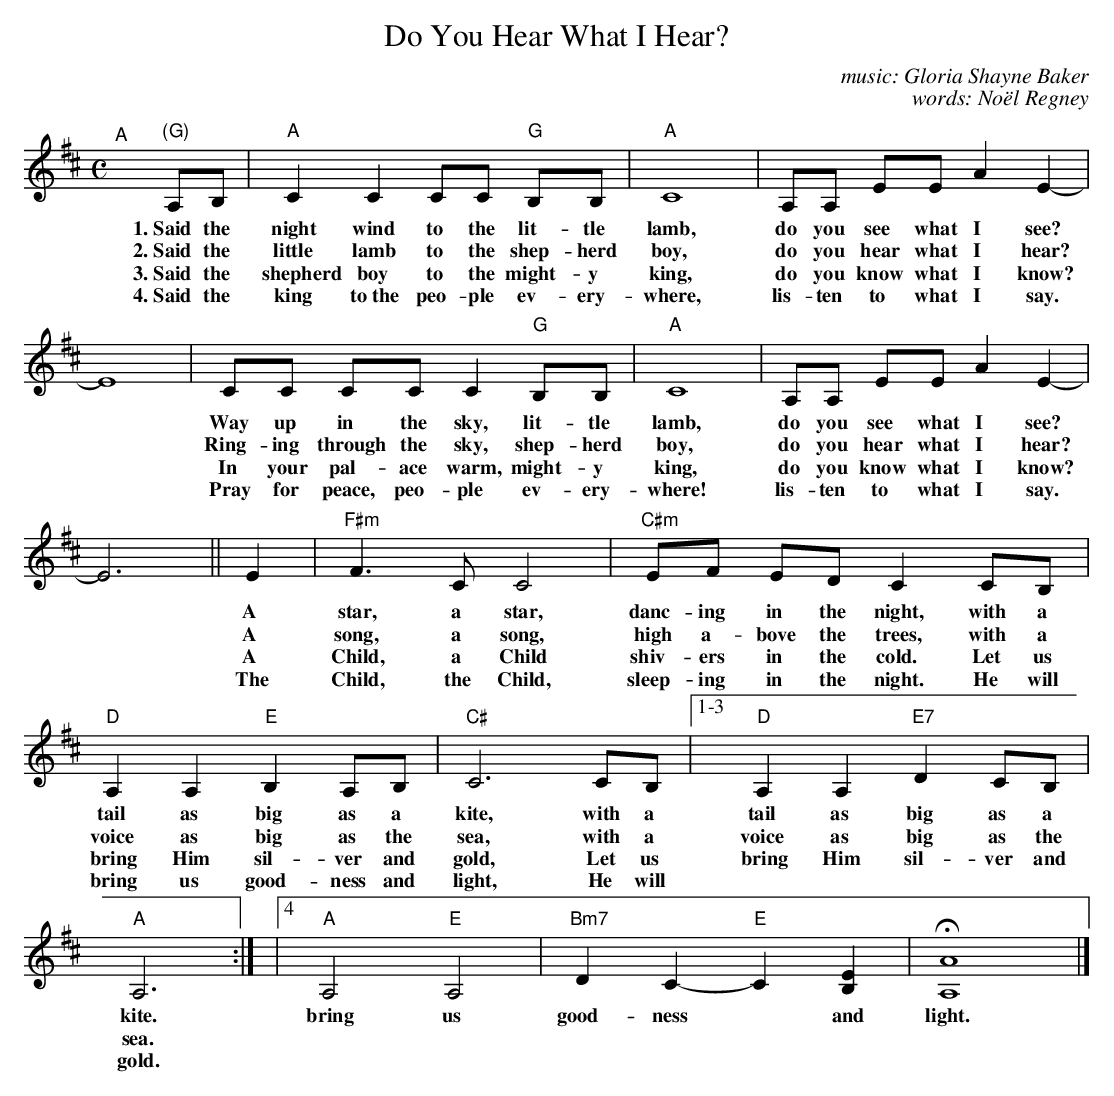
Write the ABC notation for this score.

X:1
T: Do You Hear What I Hear?
C: music: Gloria Shayne Baker
C: words: No\"el Regney
M: C
L: 1/8
K: Amix
"^A"[|]\
"(G)"A,B, | "A"C2 C2 CC "G"B,B, | "A"C8 | A,A, EE A2 E2- | E8 |
w: 1.~Said the night wind to the lit-tle lamb, do you see what I see?*
w: 2.~Said the little lamb to the shep-herd boy, do you hear what I hear?*
w: 3.~Said the shepherd boy to the might-y king, do you know what I know?
w: 4.~Said the king to~the peo-ple ev-ery-where, lis-ten to what I say.
CC CC C2 "G"B,B, | "A"C8 | A,A, EE A2 E2- | E6 ||
w: Way up in the sky, lit-tle lamb, do you see what I see?
w: Ring-ing through the sky, shep-herd boy, do you hear what I hear?*
w: In your pal-ace warm, might-y king, do you know what I know?*
w: Pray for peace, peo-ple ev-ery-where!  lis-ten to what I say.
E2 | "F#m"F3 C C4 | "C#m"EF ED C2 CB, | "D"A,2 A,2 "E"B,2 A,B, | "C#"C6 CB, |[1-3 "D"A,2 A,2 "E7"D2 CB, | "A"A,6 :|
w: A star, a star, danc-ing in the night, with a tail as big as a kite, with a tail as big as a kite.
w: A song, a song, high a-bove the trees, with a voice as big as the sea, with a voice as big as the sea.
w: A Child, a Child shiv-ers in the cold. Let us bring Him sil-ver and gold, Let us bring Him sil-ver and gold.
w: The Child, the Child, sleep-ing in the night. He will bring us good-ness and light, He will
|[4 "A"A,4 "E"A,4 | "Bm7"D2 C2- "E"C2 [E2B,2] | H[A8A,8] |]
w: bring us good-ness* and light.
